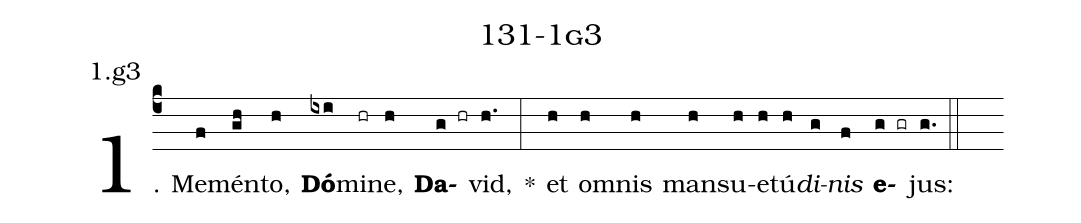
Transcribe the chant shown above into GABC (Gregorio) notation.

name: 131-1g3;
annotation: 1.g3;
%%
(c4)1. Me(f)mén(gh)to,(h) <b>Dó</b>(ixi)mi(hr)ne,(h) <b>Da</b>(g hr)vid,(h.) *(:) et(h) om(h)nis(h) man(h)su(h)e(h)tú(h)<i>di</i>(g)<i>nis</i>(f) <b>e</b>(g gr)jus:(g.) (::)
